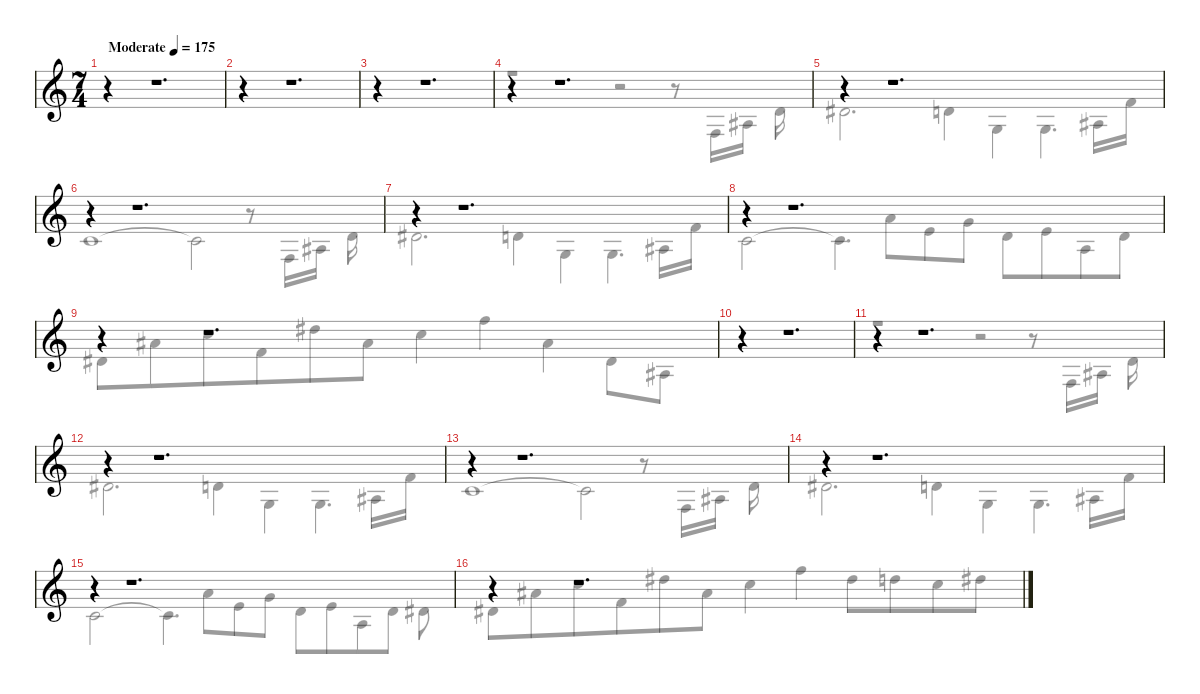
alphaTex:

\defaultSystemsLayout 4
\hideDynamics
\bracketExtendMode nobrackets
\singleTrackTrackNamePolicy hidden
\multiTrackTrackNamePolicy hidden
\firstSystemTrackNameMode fullname
\firstSystemTrackNameOrientation horizontal
\otherSystemsTrackNameOrientation horizontal
\track ("Track 1" "clar.") {instrument clarinet}
\staff {score}
\tuning (E4 B3 G3 D3 A2 E2)
\voice
\ts (7 4)
\beaming (8 6 4 4)
\tempo (175 "Moderate")
\clef g2
\ks c
r.4{dy f instrument clarinet beam Down} r.1{d beam Down} |
r.4{beam Down} r.1{d beam Down} |
r.4{beam Down} r.1{d beam Down} |
r.4{beam Up} r.1{d beam Up} |
r.4{beam Up} r.1{d beam Up} |
r.4{beam Up} r.1{d beam Up} |
r.4{beam Up} r.1{d beam Up} |
r.4{beam Up} r.1{d beam Up} |
r.4{beam Up} r.1{d beam Up} |
r.4{beam Down} r.1{d beam Down} |
r.4{beam Up} r.1{d beam Up} |
r.4{beam Up} r.1{d beam Up} |
r.4{beam Up} r.1{d beam Up} |
r.4{beam Up} r.1{d beam Up} |
r.4{beam Up} r.1{d beam Up} |
r.4{beam Up} r.1{d beam Up}
\voice
\clef g2
\ottava regular
\simile none
\ks c
|
|
|
r.1{beam Down} r.2{beam Down} r.8{beam Down} 3.4.16{beam Down} 3.3{acc #}.16{beam Down} 3.2.16{beam Down} |
4.2{acc #}.2{d beam Down} 3.2.4{beam Down} 5.4.4{beam Down} 5.4.4{d beam Down} 3.3{acc #}.16{beam Down} 6.2.16{beam Down} |
5.3.1{beam Down} 5.3{t}.2{beam Down} r.8{beam Down} 3.4.16{beam Down} 3.3{acc #}.16{beam Down} 3.2.16{beam Down} |
4.2{acc #}.2{d beam Down} 3.2.4{beam Down} 5.4.4{beam Down} 5.4.4{d beam Down} 3.3{acc #}.16{beam Down} 6.2.16{beam Down} |
5.3.2{beam Down} 5.3{t}.4{d beam Down} 5.1.8{beam Down} 5.2.8{beam Down} 3.1.8{beam Down} 3.2.8{beam Down} 5.2.8{beam Down} 2.3.8{beam Down} 3.2.8{beam Down} |
4.2{acc #}.8{beam Down} 6.1{acc #}.8{beam Down} 8.1.8{beam Down} 6.2.8{beam Down} 11.1{acc #}.8{beam Down} 11.2{acc #}.8{beam Down} 8.1.4{beam Down} 13.1.4{beam Down} 11.2{acc #}.4{beam Down} 8.3{acc #}.8{beam Down} 8.4{acc #}.8{beam Down} |
|
r.1{beam Down} r.2{beam Down} r.8{beam Down} 3.4.16{beam Down} 3.3{acc #}.16{beam Down} 3.2.16{beam Down} |
4.2{acc #}.2{d beam Down} 3.2.4{beam Down} 5.4.4{beam Down} 5.4.4{d beam Down} 3.3{acc #}.16{beam Down} 6.2.16{beam Down} |
5.3.1{beam Down} 5.3{t}.2{beam Down} r.8{beam Down} 3.4.16{beam Down} 3.3{acc #}.16{beam Down} 3.2.16{beam Down} |
4.2{acc #}.2{d beam Down} 3.2.4{beam Down} 5.4.4{beam Down} 5.4.4{d beam Down} 3.3{acc #}.16{beam Down} 6.2.16{beam Down} |
5.3.2{beam Down} 5.3{t}.4{d beam Down} 5.1.8{beam Down} 5.2.8{beam Down} 3.1.8{beam Down} 3.2.8{beam Down} 5.2.8{beam Down} 2.3.8{beam Down} 3.2.8{beam Down} 4.2{acc #}.8{beam Down} |
4.2{acc #}.8{beam Down} 6.1{acc #}.8{beam Down} 8.1.8{beam Down} 6.2.8{beam Down} 11.1{acc #}.8{beam Down} 11.2{acc #}.8{beam Down} 8.1.4{beam Down} 13.1.4{beam Down} 11.1{acc #}.8{beam Down} 10.1.8{beam Down} 13.2.8{beam Down} 11.1{acc #}.8{beam Down}
